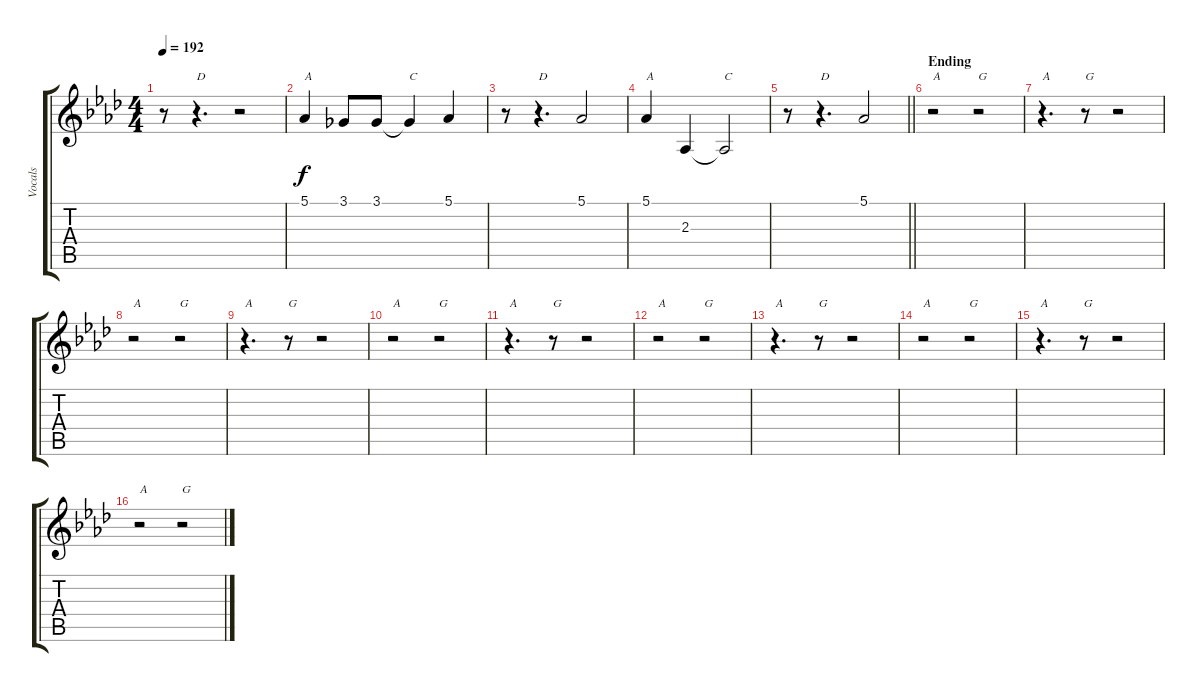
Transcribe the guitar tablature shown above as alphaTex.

\track ("Vocals" "Vocals") {instrument sopranosax}
\staff {score tabs}
\tuning (Eb4 Bb3 Gb3 Db3 Ab2 Eb2) {hide}
\ts (4 4)
\tempo 192
\clef g2
\ks ab
r.8{dy f} r.4{d txt "D"} r.2 |
5.1.4{txt "A"} 3.1.8 3.1.8 3.1{t}.4{txt "C"} 5.1.4 |
r.8 r.4{d txt "D"} 5.1.2 |
5.1.4{txt "A"} 2.3.4 2.3{t}.2{txt "C"} |
\barLineRight lightlight
r.8 r.4{d txt "D"} 5.1.2 |
\section ("" "Ending")
r.2{txt "A"} r.2{txt "G"} |
r.4{d txt "A"} r.8{txt "G"} r.2 |
r.2{txt "A"} r.2{txt "G"} |
r.4{d txt "A"} r.8{txt "G"} r.2 |
r.2{txt "A"} r.2{txt "G"} |
r.4{d txt "A"} r.8{txt "G"} r.2 |
r.2{txt "A"} r.2{txt "G"} |
r.4{d txt "A"} r.8{txt "G"} r.2 |
r.2{txt "A"} r.2{txt "G"} |
r.4{d txt "A"} r.8{txt "G"} r.2 |
r.2{txt "A"} r.2{txt "G"}
